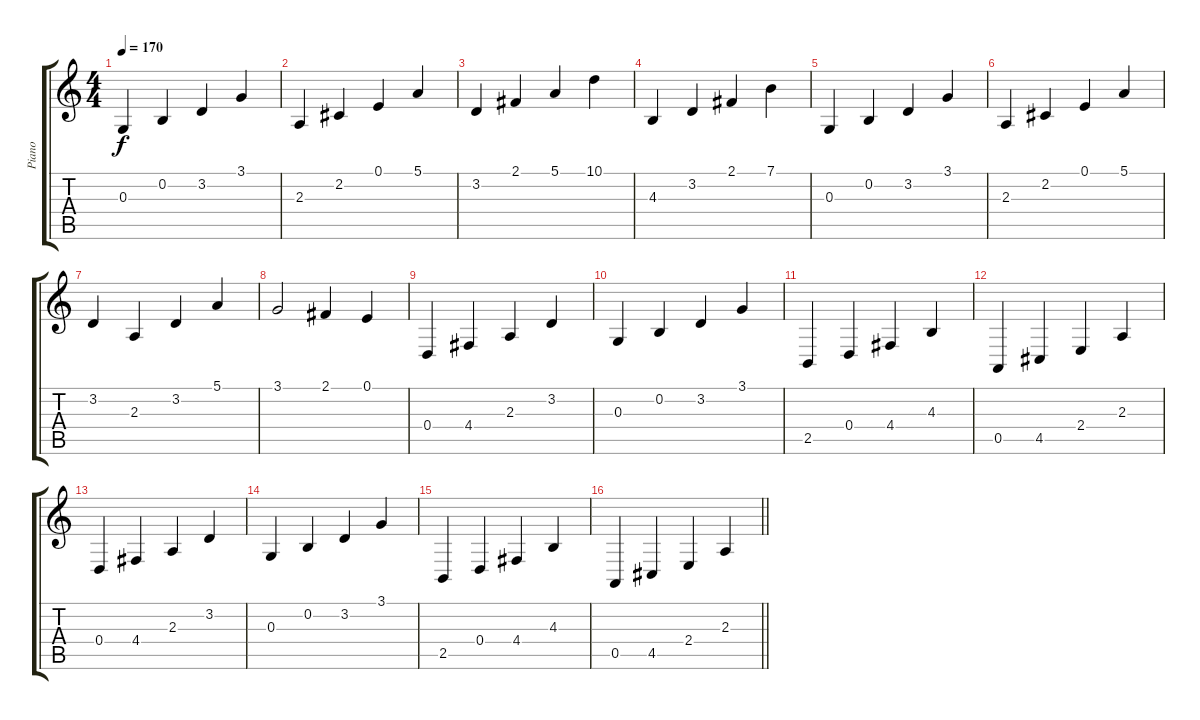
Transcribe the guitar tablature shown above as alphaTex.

\track ("Piano" "Piano") {instrument electricgrandpiano}
\staff {score tabs}
\tuning (E4 B3 G3 D3 A2 E2) {hide}
\ts (4 4)
\tempo 170
\clef g2
\ks c
0.3.4{dy f} 0.2.4 3.2.4 3.1.4 |
2.3.4 2.2.4 0.1.4 5.1.4 |
3.2.4 2.1.4 5.1.4 10.1.4 |
4.3.4 3.2.4 2.1.4 7.1.4 |
0.3.4 0.2.4 3.2.4 3.1.4 |
2.3.4 2.2.4 0.1.4 5.1.4 |
3.2.4 2.3.4 3.2.4 5.1.4 |
3.1.2 2.1.4 0.1.4 |
0.4.4 4.4.4 2.3.4 3.2.4 |
0.3.4 0.2.4 3.2.4 3.1.4 |
2.5.4 0.4.4 4.4.4 4.3.4 |
0.5.4 4.5.4 2.4.4 2.3.4 |
0.4.4 4.4.4 2.3.4 3.2.4 |
0.3.4 0.2.4 3.2.4 3.1.4 |
2.5.4 0.4.4 4.4.4 4.3.4 |
\barLineRight lightlight
0.5.4 4.5.4 2.4.4 2.3.4
